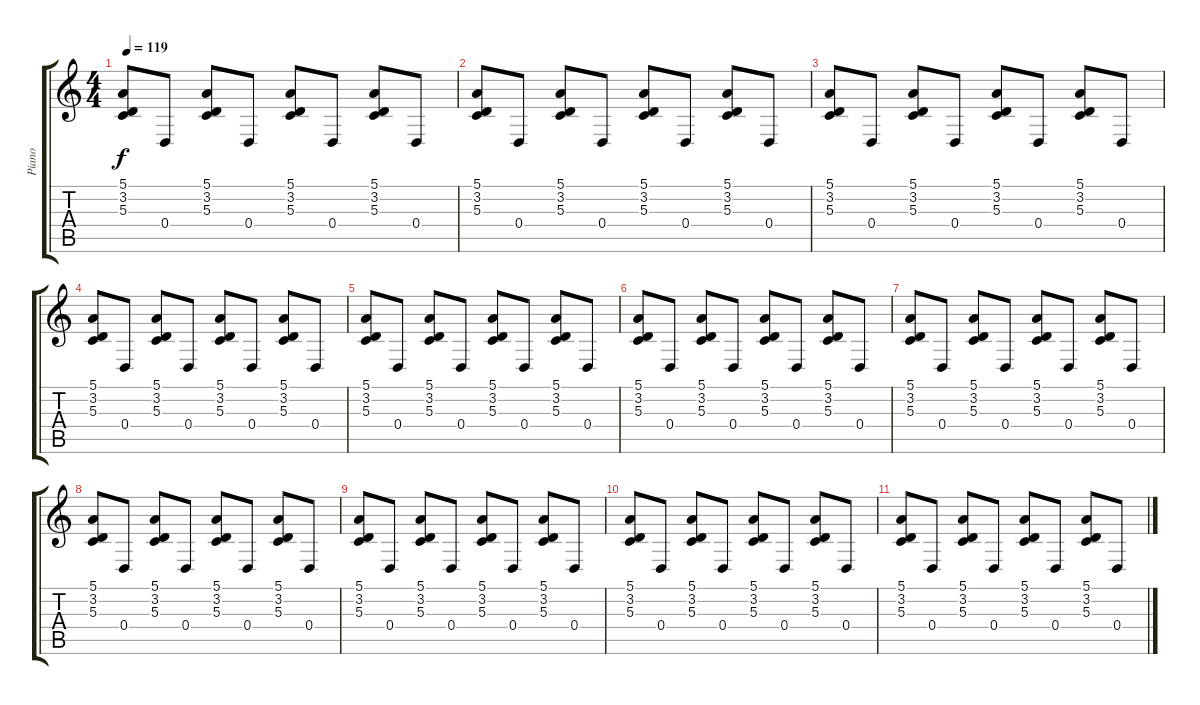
\track ("Piano" "Piano") {instrument acousticgrandpiano}
\staff {score tabs}
\tuning (E4 B3 G3 D3 A2 E2) {hide}
\ts (4 4)
\tempo 119
\clef g2
\ks c
(5.1 3.2 5.3).8{dy f} 0.4.8 (5.1 3.2 5.3).8 0.4.8 (5.1 3.2 5.3).8 0.4.8 (5.1 3.2 5.3).8 0.4.8 |
(5.1 3.2 5.3).8 0.4.8 (5.1 3.2 5.3).8 0.4.8 (5.1 3.2 5.3).8 0.4.8 (5.1 3.2 5.3).8 0.4.8 |
(5.1 3.2 5.3).8 0.4.8 (5.1 3.2 5.3).8 0.4.8 (5.1 3.2 5.3).8 0.4.8 (5.1 3.2 5.3).8 0.4.8 |
(5.1 3.2 5.3).8 0.4.8 (5.1 3.2 5.3).8 0.4.8 (5.1 3.2 5.3).8 0.4.8 (5.1 3.2 5.3).8 0.4.8 |
(5.1 3.2 5.3).8 0.4.8 (5.1 3.2 5.3).8 0.4.8 (5.1 3.2 5.3).8 0.4.8 (5.1 3.2 5.3).8 0.4.8 |
(5.1 3.2 5.3).8 0.4.8 (5.1 3.2 5.3).8 0.4.8 (5.1 3.2 5.3).8 0.4.8 (5.1 3.2 5.3).8 0.4.8 |
(5.1 3.2 5.3).8 0.4.8 (5.1 3.2 5.3).8 0.4.8 (5.1 3.2 5.3).8 0.4.8 (5.1 3.2 5.3).8 0.4.8 |
(5.1 3.2 5.3).8{volume 3} 0.4.8 (5.1 3.2 5.3).8 0.4.8 (5.1 3.2 5.3).8 0.4.8 (5.1 3.2 5.3).8 0.4.8 |
(5.1 3.2 5.3).8 0.4.8 (5.1 3.2 5.3).8 0.4.8 (5.1 3.2 5.3).8 0.4.8 (5.1 3.2 5.3).8 0.4.8 |
(5.1 3.2 5.3).8 0.4.8 (5.1 3.2 5.3).8 0.4.8 (5.1 3.2 5.3).8 0.4.8 (5.1 3.2 5.3).8 0.4.8 |
(5.1 3.2 5.3).8 0.4.8 (5.1 3.2 5.3).8 0.4.8 (5.1 3.2 5.3).8 0.4.8 (5.1 3.2 5.3).8 0.4.8
